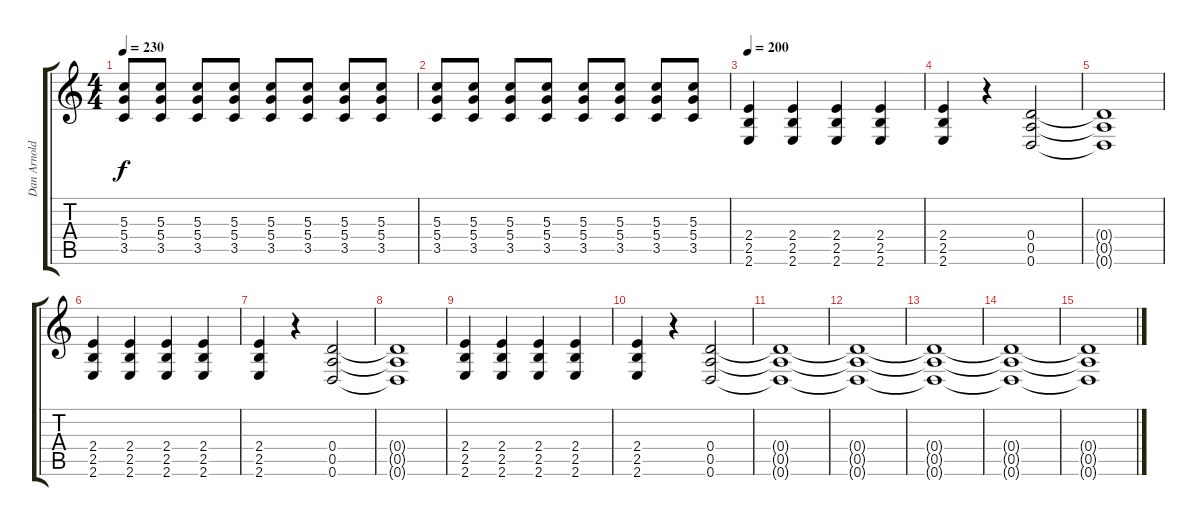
\track ("Dan Arnold" "Dan Arnold") {instrument overdrivenguitar}
\staff {score tabs}
\tuning (E4 B3 G3 D3 A2 D2) {hide}
\ts (4 4)
\tempo 230
\clef g2
\ks c
(5.3 5.4 3.5).8{dy f} (5.3 5.4 3.5).8 (5.3 5.4 3.5).8 (5.3 5.4 3.5).8 (5.3 5.4 3.5).8 (5.3 5.4 3.5).8 (5.3 5.4 3.5).8 (5.3 5.4 3.5).8 |
(5.3 5.4 3.5).8 (5.3 5.4 3.5).8 (5.3 5.4 3.5).8 (5.3 5.4 3.5).8 (5.3 5.4 3.5).8 (5.3 5.4 3.5).8 (5.3 5.4 3.5).8 (5.3 5.4 3.5).8 |
\tempo 200
(2.4 2.5 2.6).4 (2.4 2.5 2.6).4 (2.4 2.5 2.6).4 (2.4 2.5 2.6).4 |
(2.4 2.5 2.6).4 r.4 (0.4 0.5 0.6).2 |
(0.4{t} 0.5{t} 0.6{t}).1 |
(2.4 2.5 2.6).4 (2.4 2.5 2.6).4 (2.4 2.5 2.6).4 (2.4 2.5 2.6).4 |
(2.4 2.5 2.6).4 r.4 (0.4 0.5 0.6).2 |
(0.4{t} 0.5{t} 0.6{t}).1 |
(2.4 2.5 2.6).4 (2.4 2.5 2.6).4 (2.4 2.5 2.6).4 (2.4 2.5 2.6).4 |
(2.4 2.5 2.6).4 r.4 (0.4 0.5 0.6).2 |
(0.4{t} 0.5{t} 0.6{t}).1 |
(0.4{t} 0.5{t} 0.6{t}).1 |
(0.4{t} 0.5{t} 0.6{t}).1 |
(0.4{t} 0.5{t} 0.6{t}).1 |
(0.4{t} 0.5{t} 0.6{t}).1
